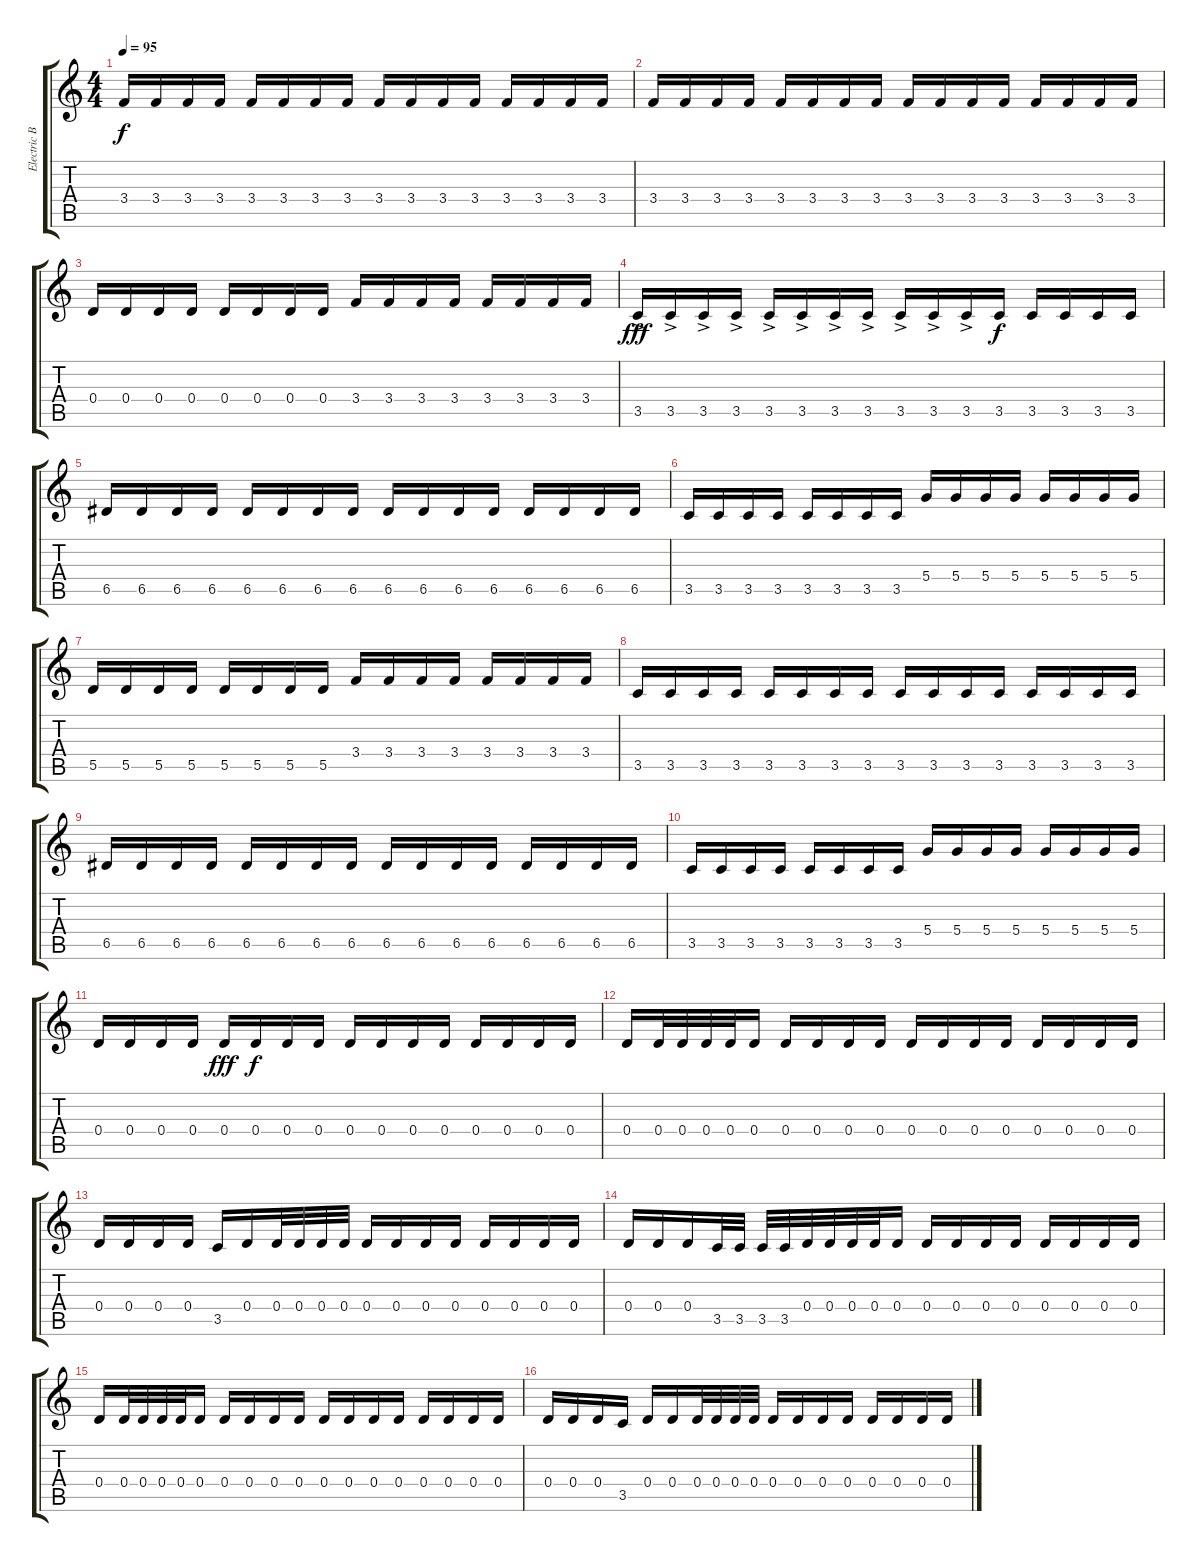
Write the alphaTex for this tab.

\track ("Electric Bass (finger)" "Electric B") {instrument electricbassfinger}
\staff {score tabs}
\tuning (E4 B3 G3 D3 A2 E2) {hide}
\ts (4 4)
\tempo 95
\clef g2
\ks c
3.4.16{dy f} 3.4.16 3.4.16 3.4.16 3.4.16 3.4.16 3.4.16 3.4.16 3.4.16 3.4.16 3.4.16 3.4.16 3.4.16 3.4.16 3.4.16 3.4.16 |
3.4.16 3.4.16 3.4.16 3.4.16 3.4.16 3.4.16 3.4.16 3.4.16 3.4.16 3.4.16 3.4.16 3.4.16 3.4.16 3.4.16 3.4.16 3.4.16 |
0.4.16 0.4.16 0.4.16 0.4.16 0.4.16 0.4.16 0.4.16 0.4.16 3.4.16{balance 3} 3.4.16 3.4.16 3.4.16 3.4.16 3.4.16{balance 10} 3.4.16 3.4.16 |
3.5{ac}.16{dy fff balance 5} 3.5{ac}.16 3.5{ac}.16 3.5{ac}.16 3.5{ac}.16{balance 10} 3.5{ac}.16 3.5{ac}.16 3.5{ac}.16 3.5{ac}.16 3.5{ac}.16 3.5{ac}.16 3.5.16{dy f} 3.5.16 3.5.16 3.5.16 3.5.16 |
6.5.16 6.5.16 6.5.16 6.5.16 6.5.16 6.5.16 6.5.16 6.5.16 6.5.16 6.5.16 6.5.16 6.5.16 6.5.16 6.5.16 6.5.16 6.5.16 |
3.5.16 3.5.16 3.5.16 3.5.16 3.5.16 3.5.16 3.5.16 3.5.16 5.4.16 5.4.16 5.4.16 5.4.16 5.4.16 5.4.16 5.4.16 5.4.16 |
5.5.16 5.5.16 5.5.16 5.5.16 5.5.16 5.5.16 5.5.16 5.5.16 3.4.16 3.4.16 3.4.16 3.4.16 3.4.16 3.4.16 3.4.16 3.4.16 |
3.5.16 3.5.16 3.5.16 3.5.16 3.5.16 3.5.16 3.5.16 3.5.16 3.5.16 3.5.16 3.5.16 3.5.16 3.5.16 3.5.16 3.5.16 3.5.16 |
6.5.16 6.5.16 6.5.16 6.5.16 6.5.16 6.5.16 6.5.16 6.5.16 6.5.16 6.5.16 6.5.16 6.5.16 6.5.16 6.5.16 6.5.16 6.5.16 |
3.5.16 3.5.16 3.5.16 3.5.16 3.5.16 3.5.16 3.5.16 3.5.16 5.4.16 5.4.16 5.4.16 5.4.16 5.4.16 5.4.16 5.4.16 5.4.16 |
0.4.16{balance 0} 0.4.16 0.4.16 0.4.16 0.4.16{dy fff} 0.4.16{dy f} 0.4.16{balance 16} 0.4.16 0.4.16 0.4.16 0.4.16 0.4.16 0.4.16{balance 0} 0.4.16 0.4.16 0.4.16 |
0.4.16{balance 16} 0.4.32 0.4.32 0.4.32 0.4.32 0.4.16 0.4.16 0.4.16{balance 0} 0.4.16 0.4.16 0.4.16 0.4.16 0.4.16 0.4.16 0.4.16 0.4.16{balance 16} 0.4.16 0.4.16 |
0.4.16 0.4.16 0.4.16 0.4.16 3.5.16 0.4.16 0.4.32 0.4.32{balance 0} 0.4.32 0.4.32 0.4.16 0.4.16 0.4.16 0.4.16 0.4.16 0.4.16{balance 16} 0.4.16 0.4.16 |
0.4.16{balance 16} 0.4.16 0.4.16 3.5.32 3.5.32 3.5.32 3.5.32 0.4.32{balance 0} 0.4.32 0.4.32 0.4.32 0.4.16 0.4.16 0.4.16 0.4.16 0.4.16{volume 9 balance 16} 0.4.16 0.4.16 0.4.16 0.4.16 |
0.4.16{balance 16} 0.4.32 0.4.32 0.4.32 0.4.32 0.4.16 0.4.16 0.4.16{volume 5 balance 0} 0.4.16 0.4.16 0.4.16 0.4.16 0.4.16 0.4.16 0.4.16 0.4.16{volume 8 balance 16} 0.4.16 0.4.16 |
0.4.16{balance 16} 0.4.16 0.4.16 3.5.16 0.4.16 0.4.16 0.4.32 0.4.32{volume 3 balance 0} 0.4.32 0.4.32 0.4.16 0.4.16 0.4.16 0.4.16 0.4.16 0.4.16{balance 16} 0.4.16 0.4.16
